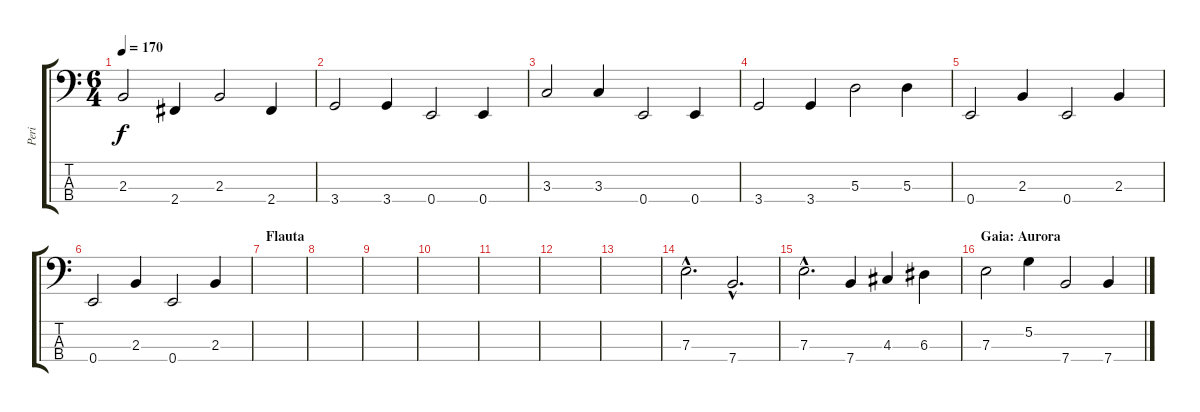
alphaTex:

\track ("Peri" "Peri") {instrument electricbassfinger}
\staff {score tabs}
\tuning (G2 D2 A1 E1) {hide}
\ts (6 4)
\tempo 170
\clef f4
\ks c
2.3.2{dy f} 2.4.4 2.3.2 2.4.4 |
3.4.2 3.4.4 0.4.2 0.4.4 |
3.3.2 3.3.4 0.4.2 0.4.4 |
3.4.2 3.4.4 5.3.2 5.3.4 |
0.4.2 2.3.4 0.4.2 2.3.4 |
0.4.2 2.3.4 0.4.2 2.3.4 |
\section ("" "Flauta")
|
|
|
|
|
|
|
7.3{hac}.2{d} 7.4{hac}.2{d} |
7.3{hac}.2{d} 7.4.4 4.3.4 6.3.4 |
\section ("" "Gaia: Aurora")
7.3.2 5.2.4 7.4.2 7.4.4
